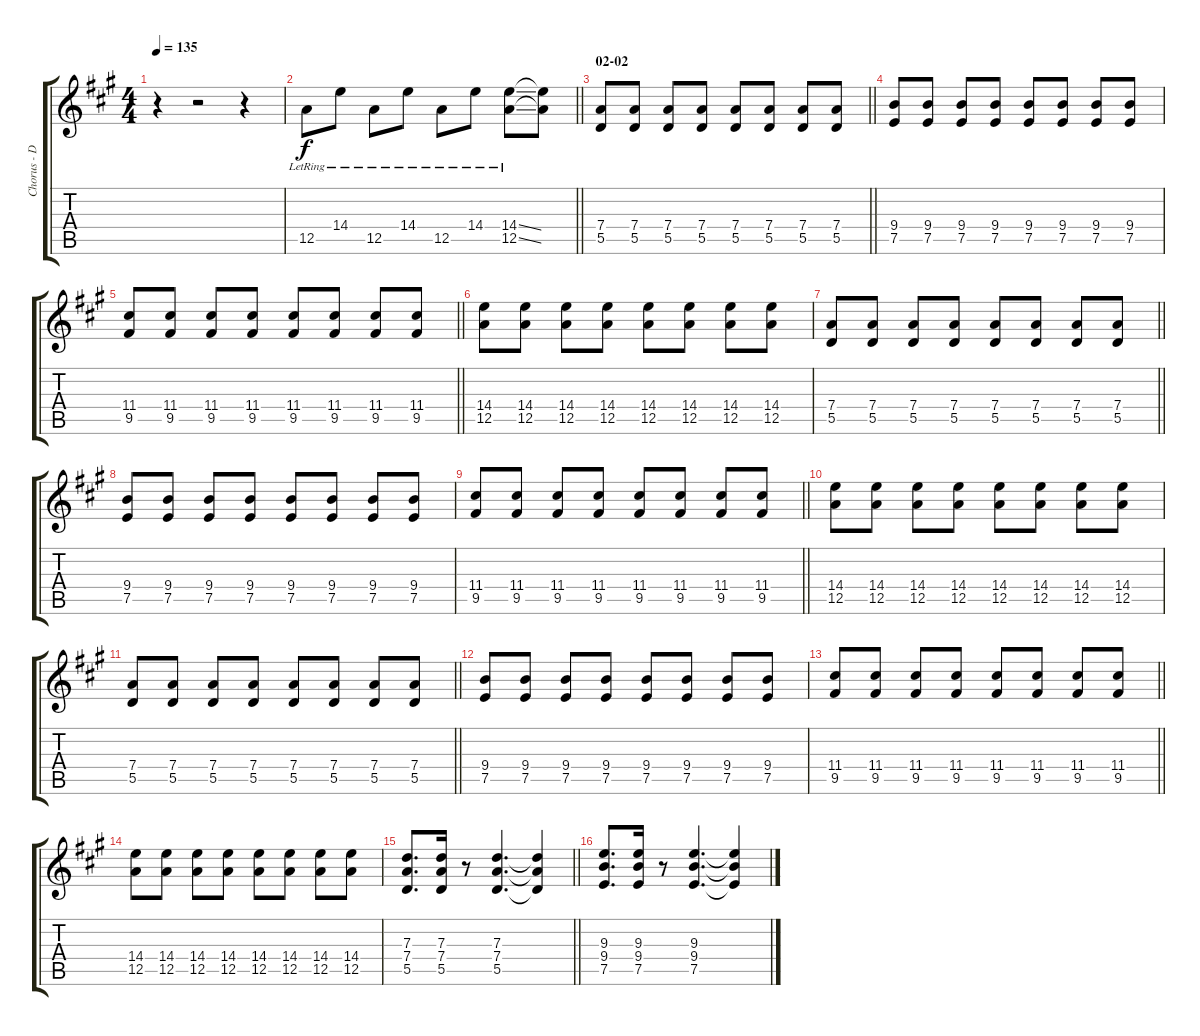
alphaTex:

\track ("Chorus - Distortion" "Chorus - D") {instrument overdrivenguitar}
\staff {score tabs}
\tuning (E4 B3 G3 D3 A2 D2) {hide}
\ts (4 4)
\tempo 135
\clef g2
\ks a
r.4{dy f} r.2 r.4 |
\barLineRight lightlight
12.5{lr}.8 14.4{lr}.8 12.5{lr}.8 14.4{lr}.8 12.5{lr}.8 14.4{lr}.8 (14.4{ss lr} 12.5{ss lr}).8 (14.4{t} 12.5{t}).8 |
\section ("" "02-02")
\barLineRight lightlight
(7.4 5.5).8 (7.4 5.5).8 (7.4 5.5).8 (7.4 5.5).8 (7.4 5.5).8 (7.4 5.5).8 (7.4 5.5).8 (7.4 5.5).8 |
(9.4 7.5).8 (9.4 7.5).8 (9.4 7.5).8 (9.4 7.5).8 (9.4 7.5).8 (9.4 7.5).8 (9.4 7.5).8 (9.4 7.5).8 |
\barLineRight lightlight
(11.4 9.5).8 (11.4 9.5).8 (11.4 9.5).8 (11.4 9.5).8 (11.4 9.5).8 (11.4 9.5).8 (11.4 9.5).8 (11.4 9.5).8 |
(14.4 12.5).8 (14.4 12.5).8 (14.4 12.5).8 (14.4 12.5).8 (14.4 12.5).8 (14.4 12.5).8 (14.4 12.5).8 (14.4 12.5).8 |
\barLineRight lightlight
(7.4 5.5).8 (7.4 5.5).8 (7.4 5.5).8 (7.4 5.5).8 (7.4 5.5).8 (7.4 5.5).8 (7.4 5.5).8 (7.4 5.5).8 |
(9.4 7.5).8 (9.4 7.5).8 (9.4 7.5).8 (9.4 7.5).8 (9.4 7.5).8 (9.4 7.5).8 (9.4 7.5).8 (9.4 7.5).8 |
\barLineRight lightlight
(11.4 9.5).8 (11.4 9.5).8 (11.4 9.5).8 (11.4 9.5).8 (11.4 9.5).8 (11.4 9.5).8 (11.4 9.5).8 (11.4 9.5).8 |
(14.4 12.5).8 (14.4 12.5).8 (14.4 12.5).8 (14.4 12.5).8 (14.4 12.5).8 (14.4 12.5).8 (14.4 12.5).8 (14.4 12.5).8 |
\barLineRight lightlight
(7.4 5.5).8 (7.4 5.5).8 (7.4 5.5).8 (7.4 5.5).8 (7.4 5.5).8 (7.4 5.5).8 (7.4 5.5).8 (7.4 5.5).8 |
(9.4 7.5).8 (9.4 7.5).8 (9.4 7.5).8 (9.4 7.5).8 (9.4 7.5).8 (9.4 7.5).8 (9.4 7.5).8 (9.4 7.5).8 |
\barLineRight lightlight
(11.4 9.5).8 (11.4 9.5).8 (11.4 9.5).8 (11.4 9.5).8 (11.4 9.5).8 (11.4 9.5).8 (11.4 9.5).8 (11.4 9.5).8 |
(14.4 12.5).8 (14.4 12.5).8 (14.4 12.5).8 (14.4 12.5).8 (14.4 12.5).8 (14.4 12.5).8 (14.4 12.5).8 (14.4 12.5).8 |
\barLineRight lightlight
(7.3 7.4 5.5).8{d} (7.3 7.4 5.5).16 r.8 (7.3 7.4 5.5).4{d} (7.3{t} 7.4{t} 5.5{t}).4 |
(9.3 9.4 7.5).8{d} (9.3 9.4 7.5).16 r.8 (9.3 9.4 7.5).4{d} (9.3{t} 9.4{t} 7.5{t}).4
